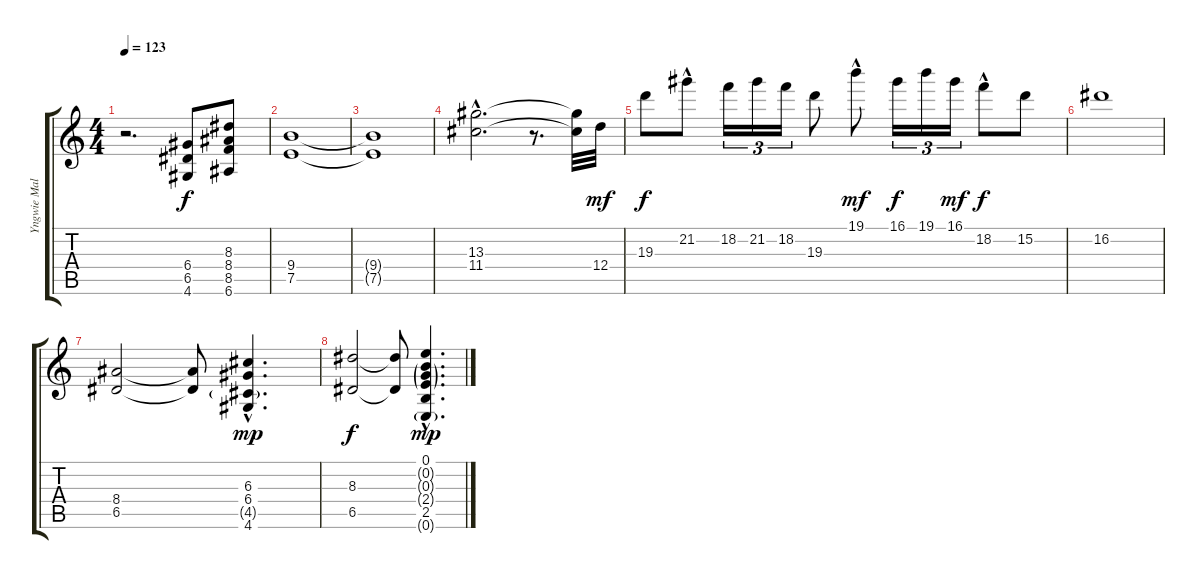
\track ("Yngwie Malmsteen" "Yngwie Mal") {instrument overdrivenguitar}
\staff {score tabs}
\tuning (E4 B3 G3 D3 A2 E2) {hide}
\ts (4 4)
\tempo 123
\clef g2
\ks c
r.2{d dy f} (6.4{t} 6.5{t} 4.6{t}).8 (8.3 8.4 8.5 6.6).8 |
(9.4 7.5).1 |
(9.4{t} 7.5{t}).1 |
(13.3{hac} 11.4{hac}).2{d} r.8{d} (13.3{t} 11.4{t}).32 12.4.32{dy mf} |
19.3.8{dy f} 21.2{hac}.8 18.2.16{tu (3 2)} 21.2.16{tu (3 2)} 18.2.16{tu (3 2)} 19.3.8 19.1{hac}.8{dy mf} 16.1.16{tu (3 2) dy f} 19.1.16{tu (3 2)} 16.1.16{tu (3 2) dy mf} 18.2{hac}.8{dy f} 15.2.8 |
16.2.1 |
(8.4 6.5).2 (8.4{t} 6.5{t}).8 (6.3{hac} 6.4{hac} 4.5{g hac} 4.6{hac}).4{d dy mp} |
(8.3 6.5).2{dy f} (8.3{t} 6.5{t}).8 (0.1{hac} 0.2{g hac} 0.3{g hac} 2.4{g hac} 2.5{hac} 0.6{g hac}).4{d dy mp}
